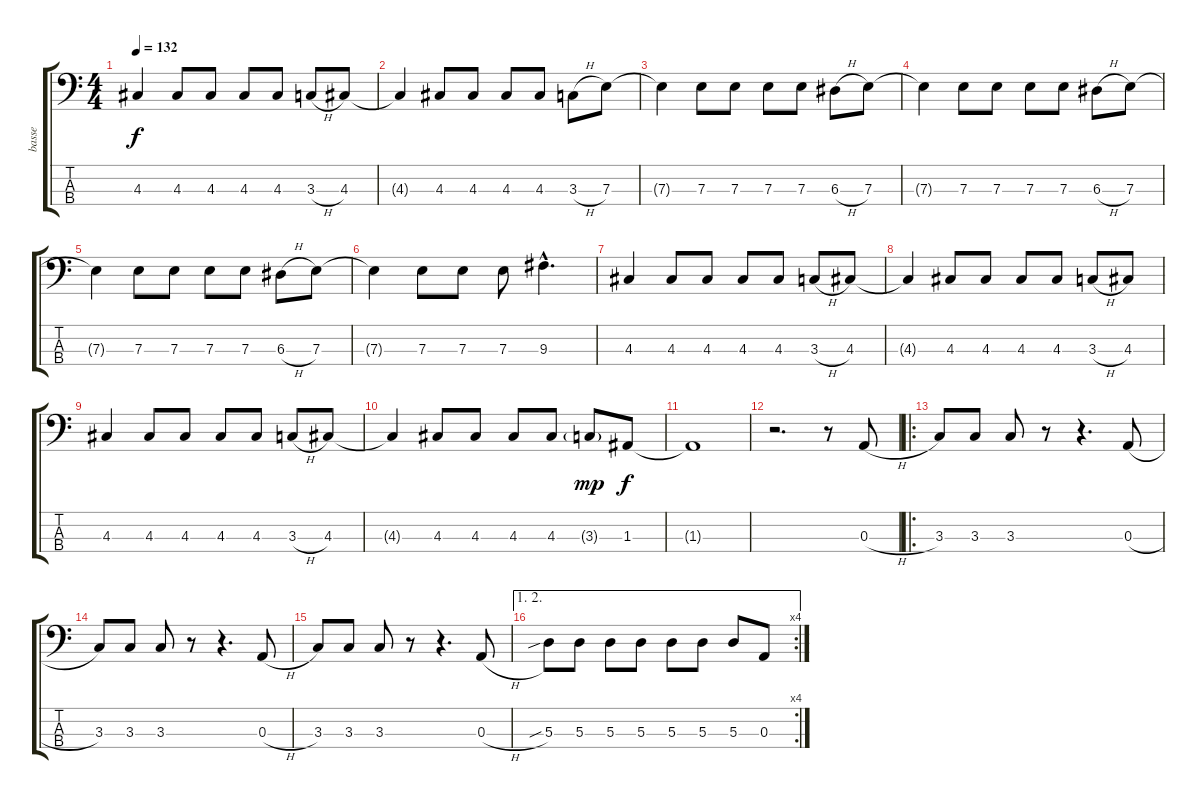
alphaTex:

\track ("basse" "basse") {instrument electricbasspick}
\staff {score tabs}
\tuning (G2 D2 A1 E1) {hide}
\ts (4 4)
\tempo 132
\clef f4
\ks c
4.3{t}.4{dy f} 4.3.8 4.3.8 4.3.8 4.3.8 3.3{h}.8 4.3.8 |
4.3{t}.4 4.3.8 4.3.8 4.3.8 4.3.8 3.3{h}.8 7.3.8 |
7.3{t}.4 7.3.8 7.3.8 7.3.8 7.3.8 6.3{h}.8 7.3.8 |
7.3{t}.4 7.3.8 7.3.8 7.3.8 7.3.8 6.3{h}.8 7.3.8 |
7.3{t}.4 7.3.8 7.3.8 7.3.8 7.3.8 6.3{h}.8 7.3.8 |
7.3{t}.4 7.3.8 7.3.8 7.3.8 9.3{hac}.4{d} |
4.3.4 4.3.8 4.3.8 4.3.8 4.3.8 3.3{h}.8 4.3.8 |
4.3{t}.4 4.3.8 4.3.8 4.3.8 4.3.8 3.3{h}.8 4.3.8 |
4.3.4 4.3.8 4.3.8 4.3.8 4.3.8 3.3{h}.8 4.3.8 |
4.3{t}.4 4.3.8 4.3.8 4.3.8 4.3.8 3.3{g}.8{dy mp} 1.3.8{dy f} |
1.3{t}.1 |
r.2{d} r.8 0.3{h}.8 |
\ro
3.3.8 3.3.8 3.3.8 r.8 r.4{d} 0.3{h}.8 |
3.3.8 3.3.8 3.3.8 r.8 r.4{d} 0.3{h}.8 |
3.3.8 3.3.8 3.3.8 r.8 r.4{d} 0.3{h}.8 |
\ae (1 2)
\rc 4
5.3{sib}.8 5.3.8 5.3.8 5.3.8 5.3.8 5.3.8 5.3.8 0.3{h}.8
